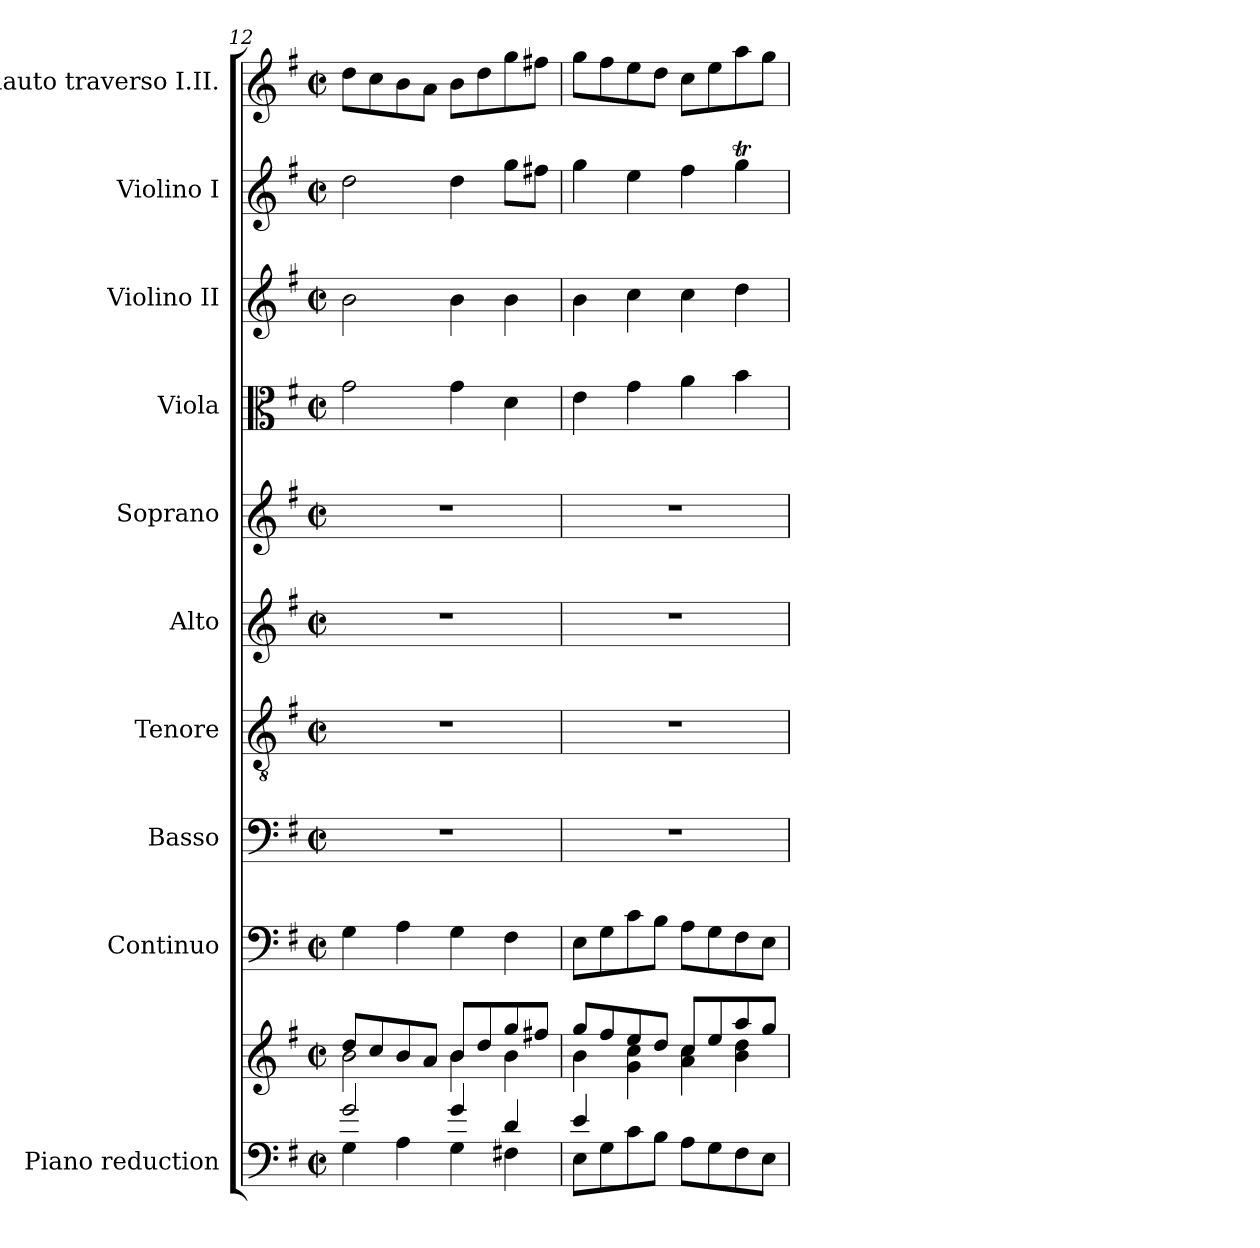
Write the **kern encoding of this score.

**kern	**kern	**kern	**kern	**kern	**kern	**kern	**kern	**kern	**kern	**kern
*part10	*part10	*part9	*part8	*part7	*part6	*part5	*part4	*part3	*part2	*part1
*staff11	*staff10	*staff9	*staff8	*staff7	*staff6	*staff5	*staff4	*staff3	*staff2	*staff1
*I"Piano reduction	*	*I"Continuo	*I"Basso	*I"Tenore	*I"Alto	*I"Soprano	*I"Viola	*I"Violino II	*I"Violino I	*I"Flauto traverso I.II.
*I'Pno	*	*	*	*	*	*	*I'Vla	*I'Vln	*I'Vln	*I'Fl
*clefF4	*clefG2	*clefF4	*clefF4	*clefGv2	*clefG2	*clefG2	*clefC3	*clefG2	*clefG2	*clefG2
*k[f#]	*k[f#]	*k[f#]	*k[f#]	*k[f#]	*k[f#]	*k[f#]	*k[f#]	*k[f#]	*k[f#]	*k[f#]
*M2/2	*M2/2	*M2/2	*M2/2	*M2/2	*M2/2	*M2/2	*M2/2	*M2/2	*M2/2	*M2/2
*met(c|)	*met(c|)	*met(c|)	*met(c|)	*met(c|)	*met(c|)	*met(c|)	*met(c|)	*met(c|)	*met(c|)	*met(c|)
=12	=12	=12	=12	=12	=12	=12	=12	=12	=12	=12
*^	*^	*	*	*	*	*	*	*	*	*
2g/	4G\	8dd/L	2b\	4G\	1r	1r	1r	1r	2g\	2b\	2dd\	8dd\L
.	.	8cc/	.	.	.	.	.	.	.	.	.	8cc\
.	4A\	8b/	.	4A\	.	.	.	.	.	.	.	8b\
.	.	8a/J	.	.	.	.	.	.	.	.	.	8a\J
4g/	4G\	8b/L	4b\	4G\	.	.	.	.	4g\	4b\	4dd\	8b\L
.	.	8dd/	.	.	.	.	.	.	.	.	.	8dd\
4d/	4F#X\	8gg/	4b\	4F#\	.	.	.	.	4d\	4b\	8gg\L	8gg\
.	.	8ff#X/J	.	.	.	.	.	.	.	.	8ff#X\J	8ff#X\J
=13	=13	=13	=13	=13	=13	=13	=13	=13	=13	=13	=13	=13
4e/	8E\L	8gg/L	4b\	8E\L	1r	1r	1r	1r	4e\	4b\	4gg\	8gg\L
.	8G\	8ff#/	.	8G\	.	.	.	.	.	.	.	8ff#\
4ryy	8c\	8ee/	4g\ 4cc\	8c\	.	.	.	.	4g\	4cc\	4ee\	8ee\
.	8B\J	8dd/J	.	8B\J	.	.	.	.	.	.	.	8dd\J
2ryy	8A\L	8cc/L	4a\ 4cc\	8A\L	.	.	.	.	4a\	4cc\	4ff#\	8cc\L
.	8G\	8ee/	.	8G\	.	.	.	.	.	.	.	8ee\
.	8F#\	8aa/	4b\ 4dd\	8F#\	.	.	.	.	4b\	4dd\	4ggT\	8aa\
.	8E\J	8gg/J	.	8E\J	.	.	.	.	.	.	.	8gg\J
*v	*v	*	*	*	*	*	*	*	*	*	*	*
*	*v	*v	*	*	*	*	*	*	*	*	*
=	=	=	=	=	=	=	=	=	=	=
*-	*-	*-	*-	*-	*-	*-	*-	*-	*-	*-
